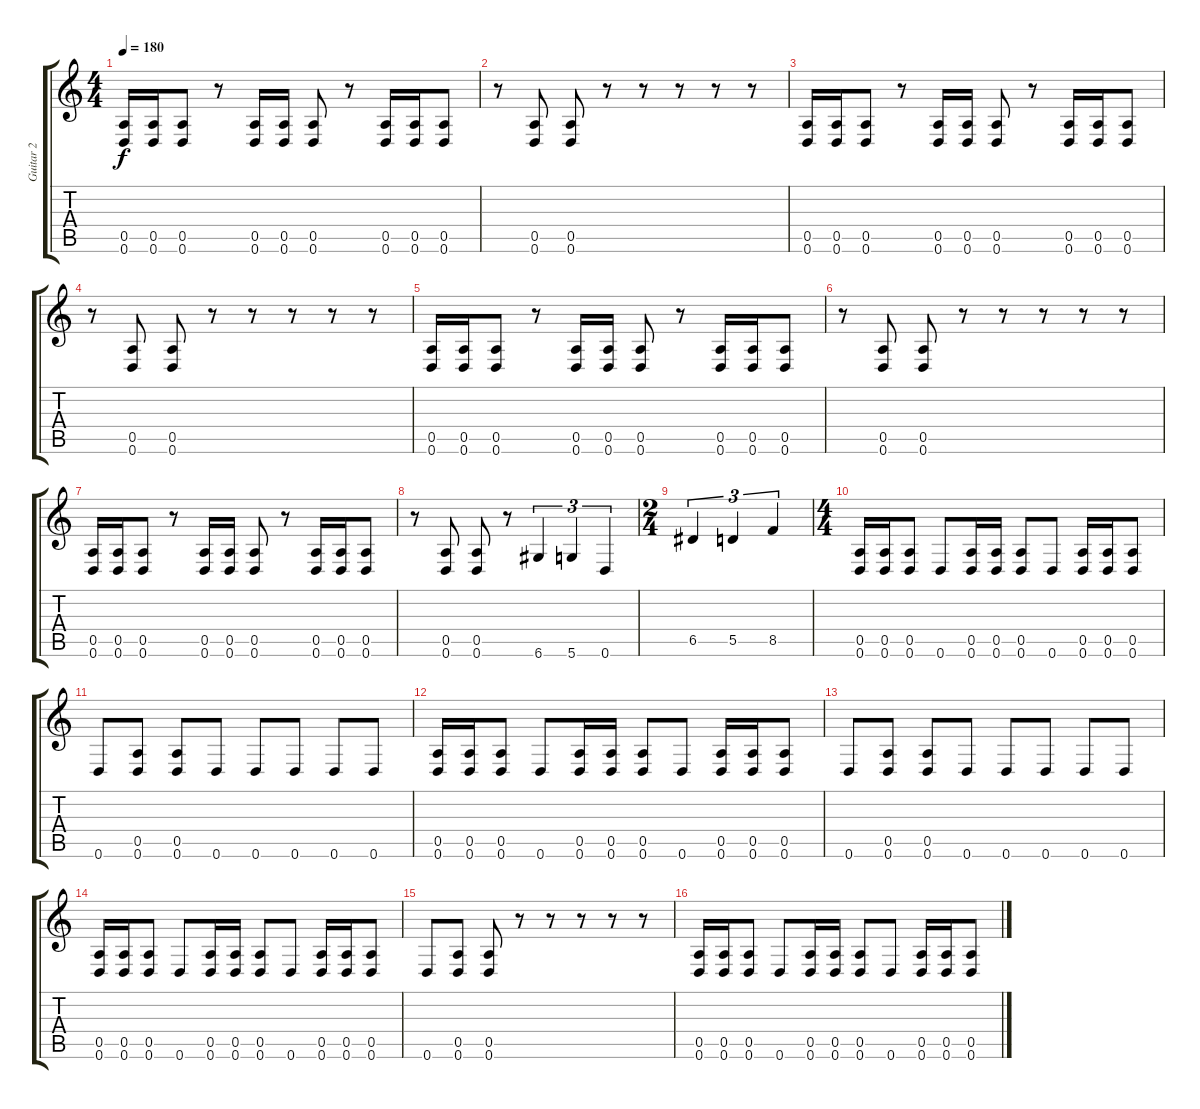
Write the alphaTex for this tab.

\track ("Guitar 2" "Guitar 2") {instrument electricguitarjazz}
\staff {score tabs}
\tuning (E4 B3 G3 D3 A2 D2) {hide}
\ts (4 4)
\tempo 180
\clef g2
\ks c
(0.5 0.6).16{dy f} (0.5 0.6).16 (0.5 0.6).8 r.8 (0.5 0.6).16 (0.5 0.6).16 (0.5 0.6).8 r.8 (0.5 0.6).16 (0.5 0.6).16 (0.5 0.6).8 |
r.8 (0.5 0.6).8 (0.5 0.6).8 r.8 r.8 r.8 r.8 r.8 |
(0.5 0.6).16 (0.5 0.6).16 (0.5 0.6).8 r.8 (0.5 0.6).16 (0.5 0.6).16 (0.5 0.6).8 r.8 (0.5 0.6).16 (0.5 0.6).16 (0.5 0.6).8 |
r.8 (0.5 0.6).8 (0.5 0.6).8 r.8 r.8 r.8 r.8 r.8 |
(0.5 0.6).16 (0.5 0.6).16 (0.5 0.6).8 r.8 (0.5 0.6).16 (0.5 0.6).16 (0.5 0.6).8 r.8 (0.5 0.6).16 (0.5 0.6).16 (0.5 0.6).8 |
r.8 (0.5 0.6).8 (0.5 0.6).8 r.8 r.8 r.8 r.8 r.8 |
(0.5 0.6).16 (0.5 0.6).16 (0.5 0.6).8 r.8 (0.5 0.6).16 (0.5 0.6).16 (0.5 0.6).8 r.8 (0.5 0.6).16 (0.5 0.6).16 (0.5 0.6).8 |
r.8 (0.5 0.6).8 (0.5 0.6).8 r.8 6.6.4{tu (3 2)} 5.6.4{tu (3 2)} 0.6.4{tu (3 2)} |
\ts (2 4)
6.5.4{tu (3 2)} 5.5.4{tu (3 2)} 8.5.4{tu (3 2)} |
\ts (4 4)
(0.5 0.6).16 (0.5 0.6).16 (0.5 0.6).8 0.6.8 (0.5 0.6).16 (0.5 0.6).16 (0.5 0.6).8 0.6.8 (0.5 0.6).16 (0.5 0.6).16 (0.5 0.6).8 |
0.6.8 (0.5 0.6).8 (0.5 0.6).8 0.6.8 0.6.8 0.6.8 0.6.8 0.6.8 |
(0.5 0.6).16 (0.5 0.6).16 (0.5 0.6).8 0.6.8 (0.5 0.6).16 (0.5 0.6).16 (0.5 0.6).8 0.6.8 (0.5 0.6).16 (0.5 0.6).16 (0.5 0.6).8 |
0.6.8 (0.5 0.6).8 (0.5 0.6).8 0.6.8 0.6.8 0.6.8 0.6.8 0.6.8 |
(0.5 0.6).16 (0.5 0.6).16 (0.5 0.6).8 0.6.8 (0.5 0.6).16 (0.5 0.6).16 (0.5 0.6).8 0.6.8 (0.5 0.6).16 (0.5 0.6).16 (0.5 0.6).8 |
0.6.8 (0.5 0.6).8 (0.5 0.6).8 r.8 r.8 r.8 r.8 r.8 |
(0.5 0.6).16 (0.5 0.6).16 (0.5 0.6).8 0.6.8 (0.5 0.6).16 (0.5 0.6).16 (0.5 0.6).8 0.6.8 (0.5 0.6).16 (0.5 0.6).16 (0.5 0.6).8
